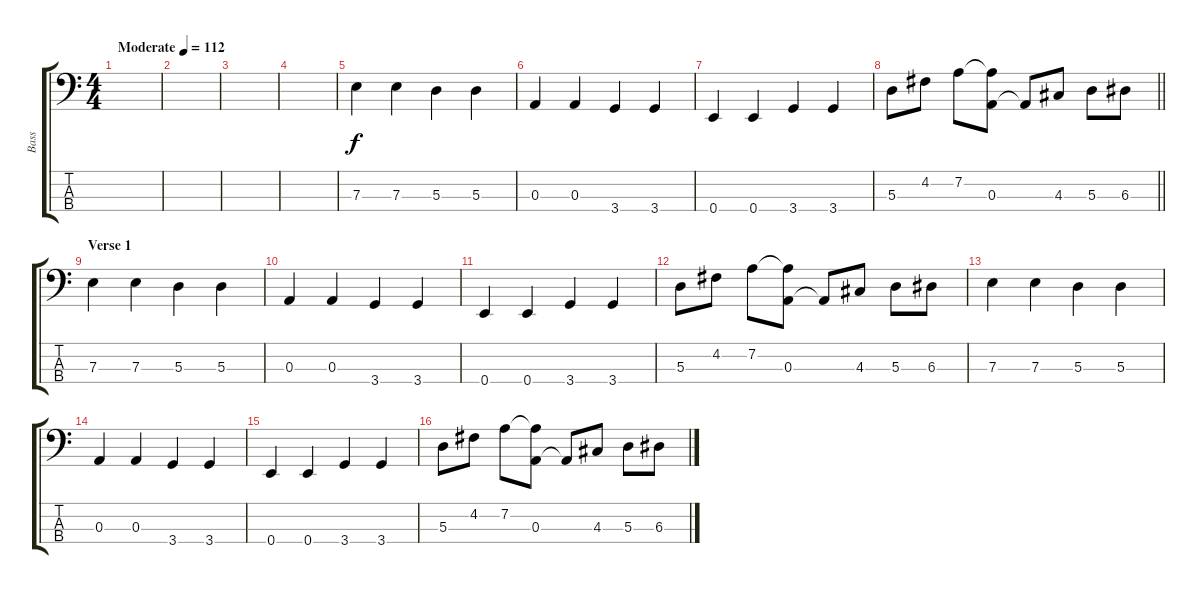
\track ("Bass" "Bass") {instrument electricbassfinger}
\staff {score tabs}
\tuning (G2 D2 A1 E1) {hide}
\ts (4 4)
\tempo (112 "Moderate")
\clef f4
\ks c
|
|
|
|
7.3.4 7.3.4 5.3.4 5.3.4 |
0.3.4 0.3.4 3.4.4 3.4.4 |
0.4.4 0.4.4 3.4.4 3.4.4 |
\barLineRight lightlight
5.3.8 4.2.8 7.2.8 (7.2{t} 0.3).8 0.3{t}.8 4.3.8 5.3.8 6.3.8 |
\section ("" "Verse 1")
7.3.4 7.3.4 5.3.4 5.3.4 |
0.3.4 0.3.4 3.4.4 3.4.4 |
0.4.4 0.4.4 3.4.4 3.4.4 |
5.3.8 4.2.8 7.2.8 (7.2{t} 0.3).8 0.3{t}.8 4.3.8 5.3.8 6.3.8 |
7.3.4 7.3.4 5.3.4 5.3.4 |
0.3.4 0.3.4 3.4.4 3.4.4 |
0.4.4 0.4.4 3.4.4 3.4.4 |
5.3.8 4.2.8 7.2.8 (7.2{t} 0.3).8 0.3{t}.8 4.3.8 5.3.8 6.3.8
